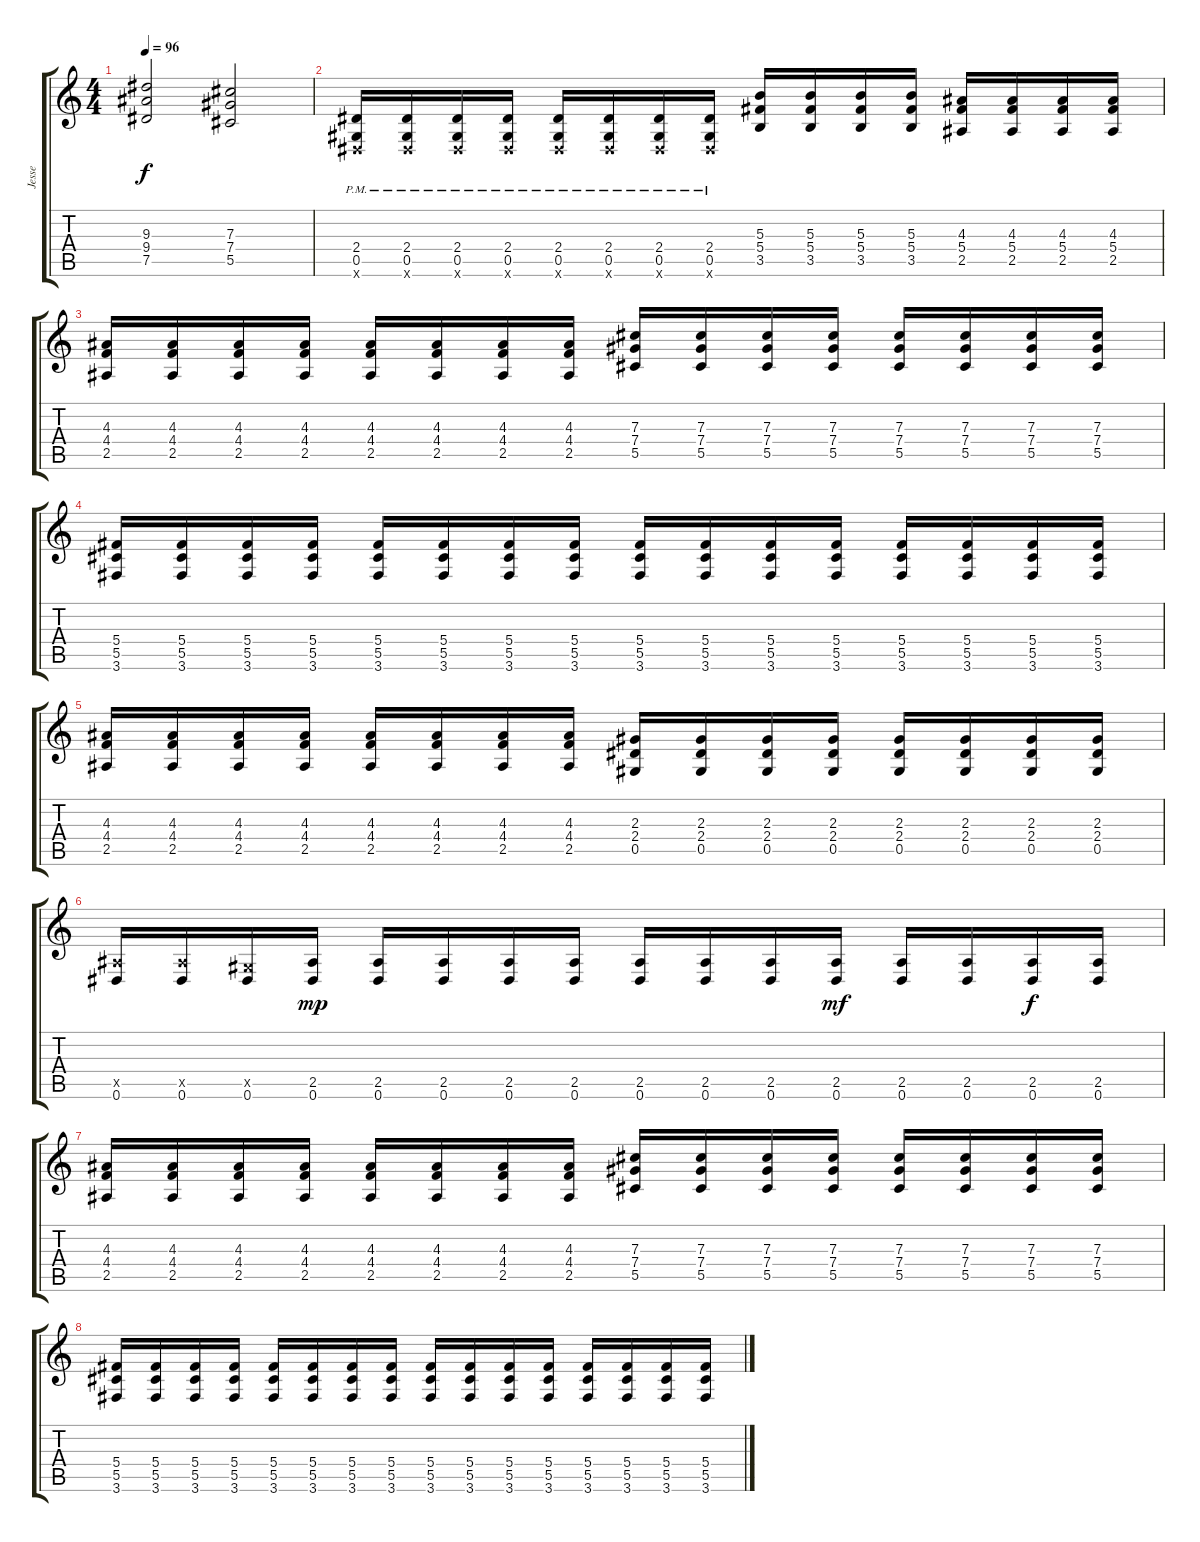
\track ("Jesse" "Jesse") {instrument electricguitarjazz}
\staff {score tabs}
\tuning (Eb4 Bb3 Gb3 Db3 Ab2 Eb2) {hide}
\ts (4 4)
\tempo 96
\clef g2
\ks c
(9.3 9.4 7.5).2{dy f} (7.3 7.4 5.5).2 |
(2.4{pm} 0.5{pm} 0.6{x}).16 (2.4{pm} 0.5{pm} 0.6{x}).16 (2.4{pm} 0.5{pm} 0.6{x}).16 (2.4{pm} 0.5{pm} 0.6{x}).16 (2.4{pm} 0.5{pm} 0.6{x}).16 (2.4{pm} 0.5{pm} 0.6{x}).16 (2.4{pm} 0.5{pm} 0.6{x}).16 (2.4{pm} 0.5{pm} 0.6{x}).16 (5.3 5.4 3.5).16 (5.3 5.4 3.5).16 (5.3 5.4 3.5).16 (5.3 5.4 3.5).16 (4.3 5.4 2.5).16 (4.3 5.4 2.5).16 (4.3 5.4 2.5).16 (4.3 5.4 2.5).16 |
(4.3 4.4 2.5).16{volume 13 balance 8 instrument electricguitarjazz} (4.3 4.4 2.5).16 (4.3 4.4 2.5).16 (4.3 4.4 2.5).16 (4.3 4.4 2.5).16 (4.3 4.4 2.5).16 (4.3 4.4 2.5).16 (4.3 4.4 2.5).16 (7.3 7.4 5.5).16 (7.3 7.4 5.5).16 (7.3 7.4 5.5).16 (7.3 7.4 5.5).16 (7.3 7.4 5.5).16 (7.3 7.4 5.5).16 (7.3 7.4 5.5).16 (7.3 7.4 5.5).16 |
(5.4 5.5 3.6).16 (5.4 5.5 3.6).16 (5.4 5.5 3.6).16 (5.4 5.5 3.6).16 (5.4 5.5 3.6).16 (5.4 5.5 3.6).16 (5.4 5.5 3.6).16 (5.4 5.5 3.6).16 (5.4 5.5 3.6).16 (5.4 5.5 3.6).16 (5.4 5.5 3.6).16 (5.4 5.5 3.6).16 (5.4 5.5 3.6).16 (5.4 5.5 3.6).16 (5.4 5.5 3.6).16 (5.4 5.5 3.6).16 |
(4.3 4.4 2.5).16 (4.3 4.4 2.5).16 (4.3 4.4 2.5).16 (4.3 4.4 2.5).16 (4.3 4.4 2.5).16 (4.3 4.4 2.5).16 (4.3 4.4 2.5).16 (4.3 4.4 2.5).16 (2.3 2.4 0.5).16 (2.3 2.4 0.5).16 (2.3 2.4 0.5).16 (2.3 2.4 0.5).16 (2.3 2.4 0.5).16 (2.3 2.4 0.5).16 (2.3 2.4 0.5).16 (2.3 2.4 0.5).16 |
(2.5{x} 0.6).16 (2.5{x} 0.6).16 (0.5{x} 0.6).16 (2.5 0.6).16{dy mp} (2.5 0.6).16 (2.5 0.6).16 (2.5 0.6).16 (2.5 0.6).16 (2.5 0.6).16 (2.5 0.6).16 (2.5 0.6).16 (2.5 0.6).16{dy mf} (2.5 0.6).16 (2.5 0.6).16 (2.5 0.6).16{dy f} (2.5 0.6).16 |
(4.3 4.4 2.5).16{volume 16 instrument distortionguitar} (4.3 4.4 2.5).16 (4.3 4.4 2.5).16 (4.3 4.4 2.5).16 (4.3 4.4 2.5).16 (4.3 4.4 2.5).16 (4.3 4.4 2.5).16 (4.3 4.4 2.5).16 (7.3 7.4 5.5).16 (7.3 7.4 5.5).16 (7.3 7.4 5.5).16 (7.3 7.4 5.5).16 (7.3 7.4 5.5).16 (7.3 7.4 5.5).16 (7.3 7.4 5.5).16 (7.3 7.4 5.5).16 |
(5.4 5.5 3.6).16 (5.4 5.5 3.6).16 (5.4 5.5 3.6).16 (5.4 5.5 3.6).16 (5.4 5.5 3.6).16 (5.4 5.5 3.6).16 (5.4 5.5 3.6).16 (5.4 5.5 3.6).16 (5.4 5.5 3.6).16 (5.4 5.5 3.6).16 (5.4 5.5 3.6).16 (5.4 5.5 3.6).16 (5.4 5.5 3.6).16 (5.4 5.5 3.6).16 (5.4 5.5 3.6).16 (5.4 5.5 3.6).16
